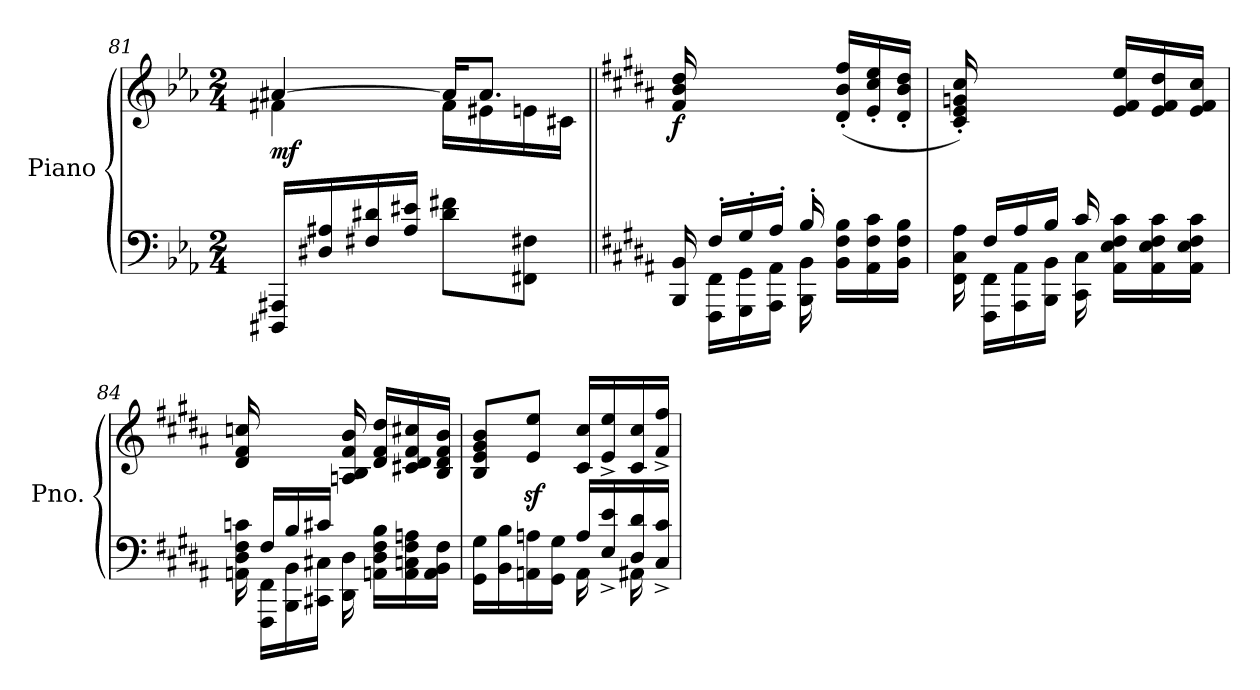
**kern	**kern	**dynam
*part1	*part1	*part1
*staff2	*staff1	*staff1/2
*I"Piano	*	*
*I'Pno.	*	*
*clefF4	*clefG2	*
*k[b-e-a-]	*k[b-e-a-]	*
*M2/4	*M2/4	*
=81	=81	=81
*	*^	*
!	!	!	!LO:DY:b
16DDD#X/ 16AAA#X/LL	[4a#X/	4f#X\	mf
16D#X/ 16A#X/	.	.	.
16F#X/ 16d#X/	.	.	.
16A#/ 16e#X/JJ	.	.	.
8d#\ 8f#X\L	16a#/KL]	16f#\LL	.
.	8.a#/J	16e#X\	.
8FF#X\ 8F#X\J	.	16en\	.
.	.	16c#X\JJ	.
*	*v	*v	*
=82||	=82||	=82||
*k[f#c#g#d#a#]	*k[f#c#g#d#a#]	*
*^	*^	*
!	!	!	!	!LO:DY:b
*	*	*v	*v	*
16BBB/ 16BB/	16ryy	16f#/ 16b/ 16dd#/	f
16F#'/LL	16FFF#\ 16FF#\LL	16ryy	.
16G#'/	16GGG#\ 16GG#\	8ryy	.
16A#'/JJ	16AAA#\ 16AA#\JJ	.	.
16B'/	16BBB\ 16BB\	16ryy	.
16ryy	16BB\ 16F#\ 16B\LL	(<16d#/' 16b/' 16ff#/'LL	.
8ryy	16AA#\ 16F#\ 16c#\	16e/' 16cc#/' 16ee/'	.
.	16BB\ 16F#\ 16B\JJ	16d#/' 16b/' 16dd#/'JJ	.
!!LO:LB:g=z
=83	=83	=83	=83
16ryy	16FF#\ 16C#\ 16A#\	16c#/' 16e/' 16gn/' 16cc#/')	.
16F#/LL	16FFF#\ 16FF#\LL	16ryy	.
16A#/	16AAA#\ 16AA#\	8ryy	.
16B/JJ	16BBB\ 16BB\JJ	.	.
16c#/	16CC#\ 16C#\	16ryy	.
16ryy	16AA#\ 16E\ 16F#\ 16c#\LL	16e/ 16f#/ 16ee/LL	.
8ryy	16AA#\ 16E\ 16F#\ 16c#\	16e/ 16f#/ 16dd#/	.
.	16AA#\ 16E\ 16F#\ 16c#\JJ	16e/ 16f#/ 16cc#/JJ	.
=84	=84	=84	=84
16ryy	16AAn\ 16D#\ 16F#\ 16cn\	16d#/ 16f#/ 16ccn/	.
16F#/LL	16FFF#\ 16FF#\LL	16ryy	.
16B/	16BBB\ 16BB\	8ryy	.
16c#X/JJ	16CC#X\ 16C#X\JJ	.	.
4ryy	16DD#\ 16D#\	16An/ 16B/ 16f#/ 16b/	.
.	16AAn\ 16D#\ 16F#\ 16B\LL	16d#/ 16f#/ 16dd#/LL	.
.	16AA\ 16Cn\ 16F#\ 16An\	16c#X/ 16d#/ 16f#/ 16cc#X/	.
.	16AA\ 16BB\ 16F#\JJ	16B/ 16d#/ 16f#/ 16b/JJ	.
=85	=85	=85	=85
4ryy	16GG#\ 16G#\LL	8B/ 8e/ 8g#/ 8b/L	.
.	16BB\ 16B\	.	.
.	16AAn\ 16An\	8e/z< 8ee/z<J	.
.	16GG#\ 16G#\JJ	.	.
16A/LL	16AA\	16c#/ 16cc#/LL	.
16E/^ 16e/^	16ryy	16e/^ 16ee/^	.
16D#/ 16d#/	16AA#X\	16c#/ 16cc#/	.
16C#/^ 16c#/^JJ	16ryy	16f#/^ 16ff#/^JJ	.
*v	*v	*	*
=	=	=
*-	*-	*-
